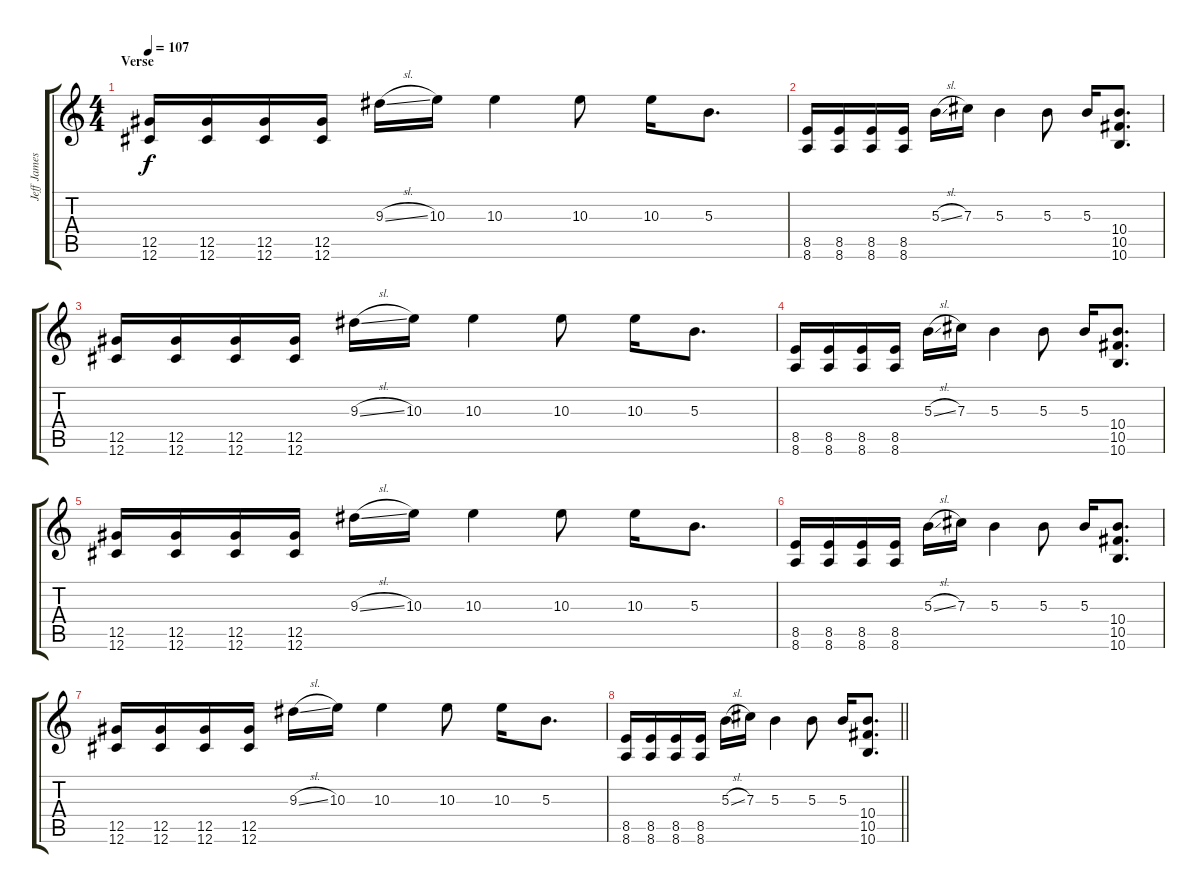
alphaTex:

\track ("Jeff James (Lead Guitar)" "Jeff James") {instrument distortionguitar}
\staff {score tabs}
\tuning (Eb4 Bb3 Gb3 Db3 Ab2 Db2) {hide}
\ts (4 4)
\section ("" "Verse")
\tempo 107
\clef g2
\ks c
(12.5 12.6).16{dy f volume 13} (12.5 12.6).16 (12.5 12.6).16 (12.5 12.6).16 9.3{sl}.16 10.3.16 10.3.4 10.3.8 10.3.16 5.3.8{d} |
(8.5 8.6).16 (8.5 8.6).16 (8.5 8.6).16 (8.5 8.6).16 5.3{sl}.16 7.3.16 5.3.4 5.3.8 5.3.16 (10.4 10.5 10.6).8{d} |
(12.5 12.6).16 (12.5 12.6).16 (12.5 12.6).16 (12.5 12.6).16 9.3{sl}.16 10.3.16 10.3.4 10.3.8 10.3.16 5.3.8{d} |
(8.5 8.6).16 (8.5 8.6).16 (8.5 8.6).16 (8.5 8.6).16 5.3{sl}.16 7.3.16 5.3.4 5.3.8 5.3.16 (10.4 10.5 10.6).8{d} |
(12.5 12.6).16 (12.5 12.6).16 (12.5 12.6).16 (12.5 12.6).16 9.3{sl}.16 10.3.16 10.3.4 10.3.8 10.3.16 5.3.8{d} |
(8.5 8.6).16 (8.5 8.6).16 (8.5 8.6).16 (8.5 8.6).16 5.3{sl}.16 7.3.16 5.3.4 5.3.8 5.3.16 (10.4 10.5 10.6).8{d} |
(12.5 12.6).16 (12.5 12.6).16 (12.5 12.6).16 (12.5 12.6).16 9.3{sl}.16 10.3.16 10.3.4 10.3.8 10.3.16 5.3.8{d} |
\barLineRight lightlight
(8.5 8.6).16 (8.5 8.6).16 (8.5 8.6).16 (8.5 8.6).16 5.3{sl}.16 7.3.16 5.3.4 5.3.8 5.3.16 (10.4 10.5 10.6).8{d}
